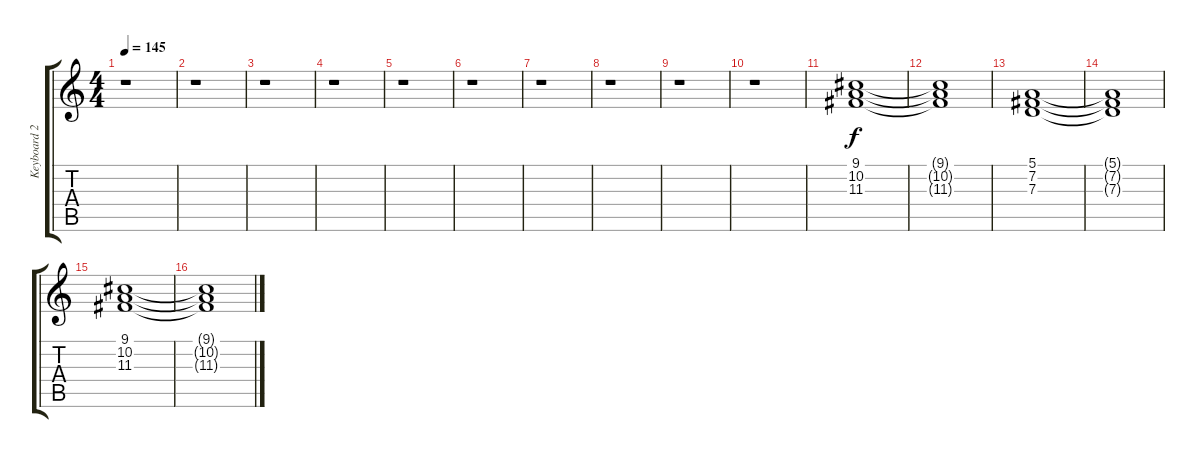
\track ("Keyboard 2." "Keyboard 2") {instrument choiraahs}
\staff {score tabs}
\tuning (E4 B3 G3 D3 A2 E2) {hide}
\ts (4 4)
\tempo 145
\clef g2
\ks c
r.1{dy f} |
r.1 |
r.1 |
r.1 |
r.1 |
r.1 |
r.1 |
r.1 |
r.1 |
r.1 |
(9.1 10.2 11.3).1 |
(9.1{t} 10.2{t} 11.3{t}).1 |
(5.1 7.2 7.3).1 |
(5.1{t} 7.2{t} 7.3{t}).1 |
(9.1 10.2 11.3).1 |
(9.1{t} 10.2{t} 11.3{t}).1
